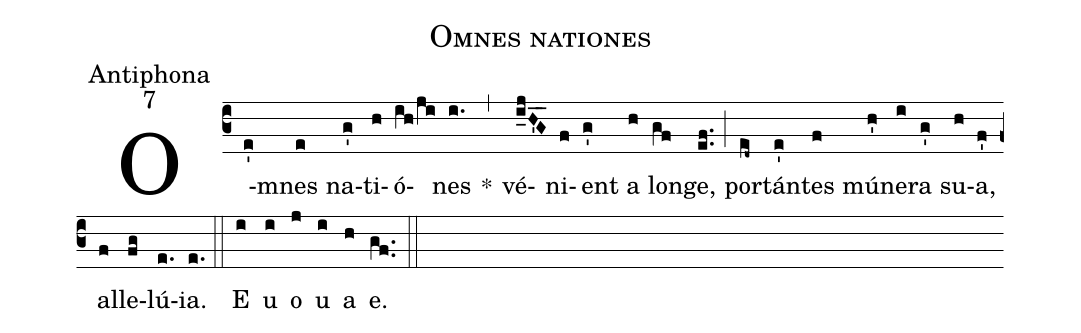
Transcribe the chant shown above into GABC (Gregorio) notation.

name:Omnes nationes;
office-part:Antiphona;
mode:7;
%%
(c3) O(e')mnes(e) na(g')ti(h)ó(ih/ji)nes(i.) *(,) vé(i_jH'_G_)ni(f)ent(g') a(h) lon(gf)ge,(ef..) (;) por(ed~)tán(e')tes(f) mú(h')ne(i)ra(g') su(h)a,(f') al(f)le(fg)lú(e.)ia.(e.) (::) <eu>E(i) u(i) o(j) u(i) a(h) e.</eu>(gf..) (::)
